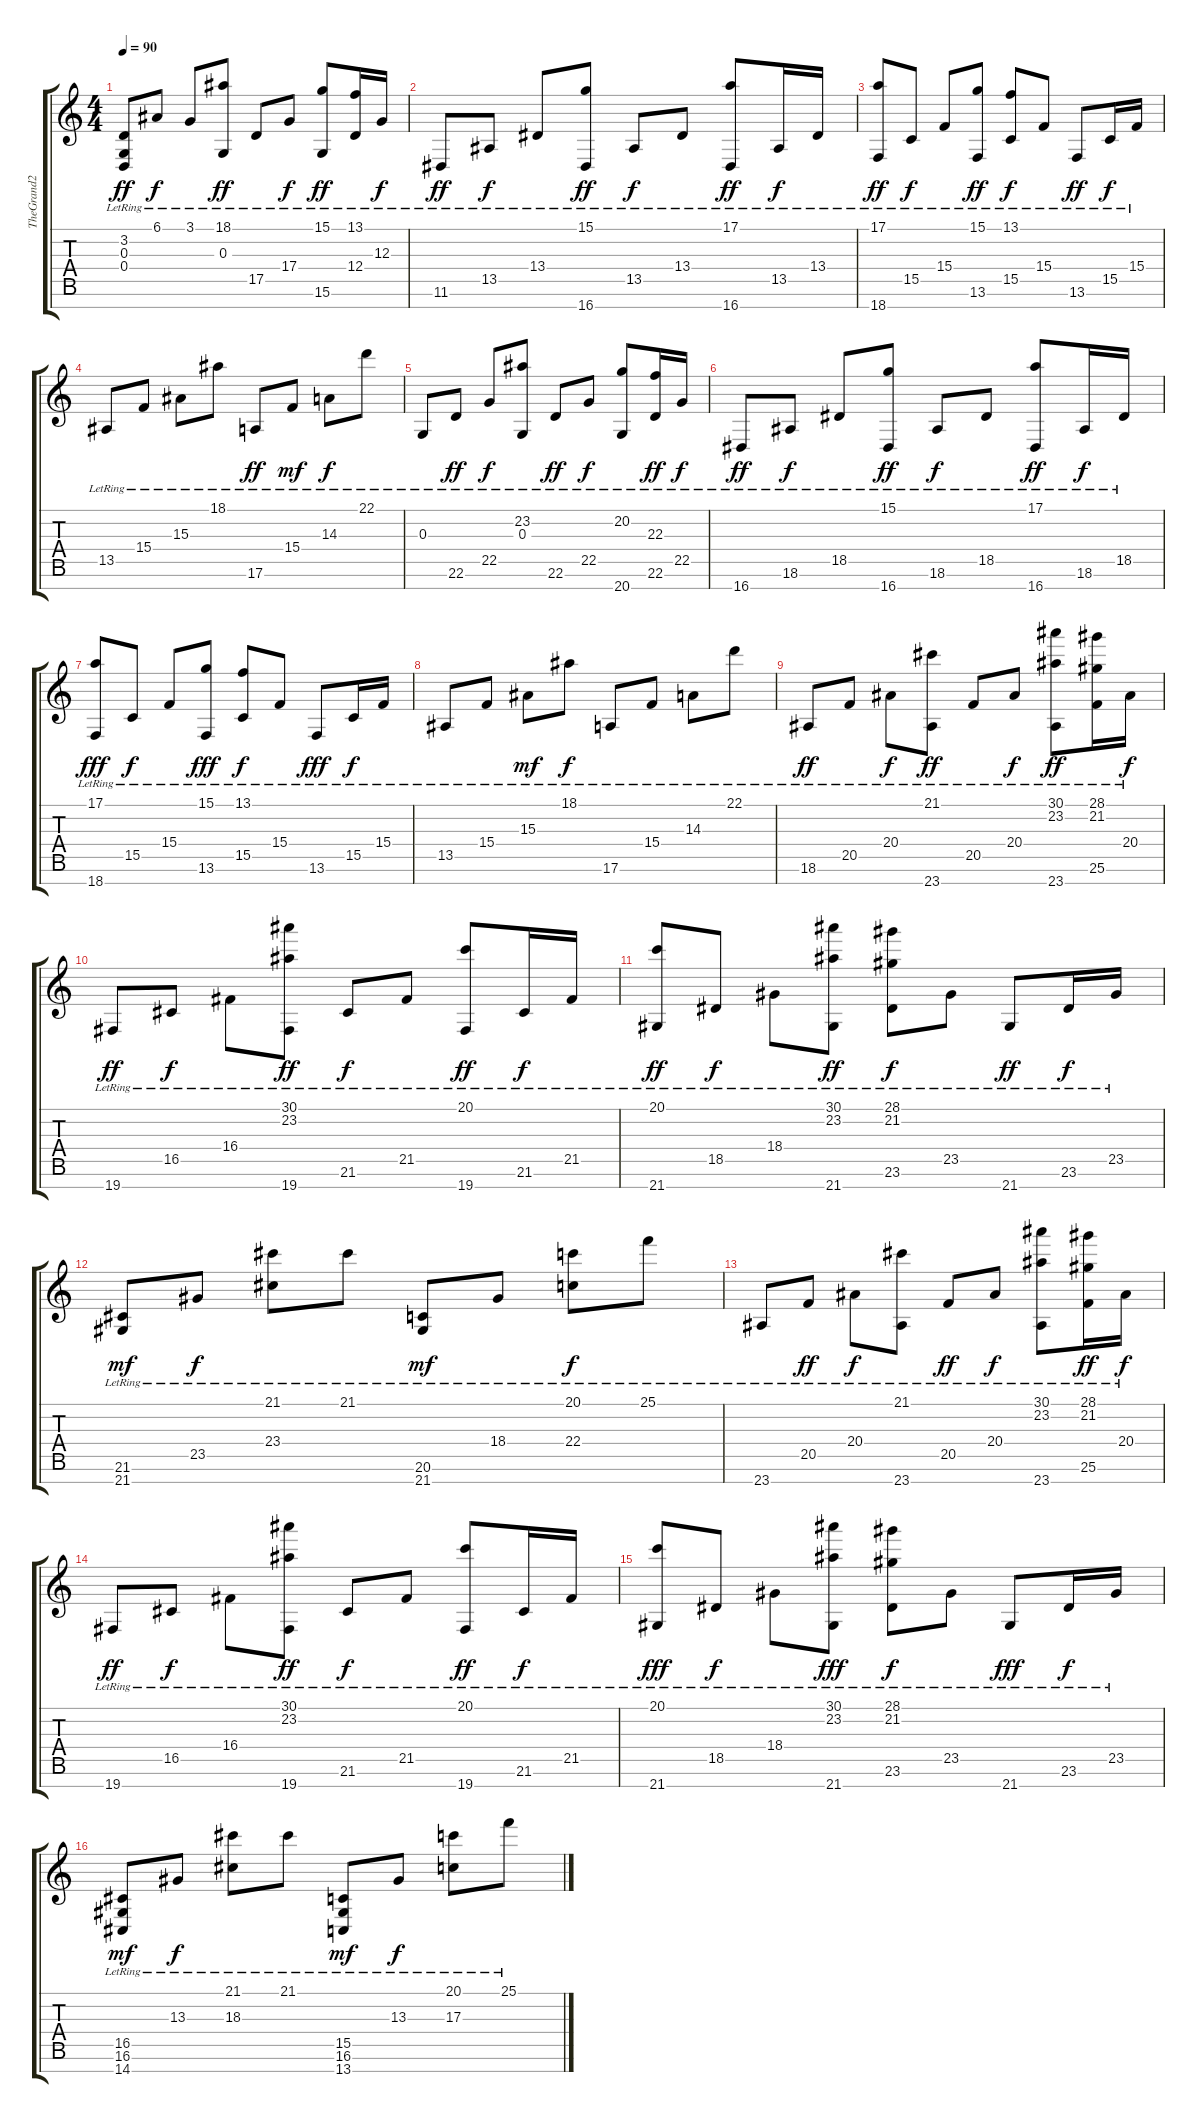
\track ("TheGrand2 03" "TheGrand2 ") {instrument electricgrandpiano}
\staff {score tabs}
\tuning (E4 B3 G3 D3 A2 E2 B1) {hide}
\ts (4 4)
\tempo 90
\clef g2
\ks c
(3.2{lr} 0.3{lr} 0.4{lr}).8{dy ff} 6.1{lr}.8{dy f} 3.1{lr}.8 (18.1{lr} 0.3{lr}).8{dy ff} 17.5{lr}.8 17.4{lr}.8{dy f} (15.1{lr} 15.6{lr}).8{dy ff} (13.1{lr} 12.4{lr}).16 12.3{lr}.16{dy f} |
11.6{lr}.8{dy ff} 13.5{lr}.8{dy f} 13.4{lr}.8 (15.1{lr} 16.7{lr}).8{dy ff} 13.5{lr}.8{dy f} 13.4{lr}.8 (17.1{lr} 16.7{lr}).8{dy ff} 13.5{lr}.16{dy f} 13.4{lr}.16 |
(17.1{lr} 18.7{lr}).8{dy ff} 15.5{lr}.8{dy f} 15.4{lr}.8 (15.1{lr} 13.6{lr}).8{dy ff} (13.1{lr} 15.5{lr}).8{dy f} 15.4{lr}.8 13.6{lr}.8{dy ff} 15.5{lr}.16{dy f} 15.4{lr}.16 |
13.5{lr}.8 15.4{lr}.8 15.3{lr}.8 18.1{lr}.8 17.6{lr}.8{dy ff} 15.4{lr}.8{dy mf} 14.3{lr}.8{dy f} 22.1{lr}.8 |
0.3{lr}.8 22.6{lr}.8{dy ff} 22.5{lr}.8{dy f} (23.2{lr} 0.3{lr}).8 22.6{lr}.8{dy ff} 22.5{lr}.8{dy f} (20.2{lr} 20.7{lr}).8 (22.3{lr} 22.6{lr}).16{dy ff} 22.5{lr}.16{dy f} |
16.7{lr}.8{dy ff} 18.6{lr}.8{dy f} 18.5{lr}.8 (15.1{lr} 16.7{lr}).8{dy ff} 18.6{lr}.8{dy f} 18.5{lr}.8 (17.1{lr} 16.7{lr}).8{dy ff} 18.6{lr}.16{dy f} 18.5{lr}.16 |
(17.1{lr} 18.7{lr}).8{dy fff} 15.5{lr}.8{dy f} 15.4{lr}.8 (15.1{lr} 13.6{lr}).8{dy fff} (13.1{lr} 15.5{lr}).8{dy f} 15.4{lr}.8 13.6{lr}.8{dy fff} 15.5{lr}.16{dy f} 15.4{lr}.16 |
13.5{lr}.8 15.4{lr}.8 15.3{lr}.8{dy mf} 18.1{lr}.8{dy f} 17.6{lr}.8 15.4{lr}.8 14.3{lr}.8 22.1{lr}.8 |
18.6{lr}.8{dy ff} 20.5{lr}.8 20.4{lr}.8{dy f} (21.1{lr} 23.7{lr}).8{dy ff} 20.5{lr}.8 20.4{lr}.8{dy f} (30.1{lr} 23.2{lr} 23.7{lr}).8{dy ff} (28.1{lr} 21.2{lr} 25.6{lr}).16 20.4{lr}.16{dy f} |
19.7{lr}.8{dy ff} 16.5{lr}.8{dy f} 16.4{lr}.8 (30.1{lr} 23.2{lr} 19.7{lr}).8{dy ff} 21.6{lr}.8{dy f} 21.5{lr}.8 (20.1{lr} 19.7{lr}).8{dy ff} 21.6{lr}.16{dy f} 21.5{lr}.16 |
(20.1{lr} 21.7{lr}).8{dy ff} 18.5{lr}.8{dy f} 18.4{lr}.8 (30.1{lr} 23.2{lr} 21.7{lr}).8{dy ff} (28.1{lr} 21.2{lr} 23.6{lr}).8{dy f} 23.5{lr}.8 21.7{lr}.8{dy ff} 23.6{lr}.16{dy f} 23.5{lr}.16 |
(21.6{lr} 21.7{lr}).8{dy mf} 23.5{lr}.8{dy f} (21.1{lr} 23.4{lr}).8 21.1{lr}.8 (20.6{lr} 21.7{lr}).8{dy mf} 18.4{lr}.8 (20.1{lr} 22.4{lr}).8{dy f} 25.1{lr}.8 |
23.7{lr}.8 20.5{lr}.8{dy ff} 20.4{lr}.8{dy f} (21.1{lr} 23.7{lr}).8 20.5{lr}.8{dy ff} 20.4{lr}.8{dy f} (30.1{lr} 23.2{lr} 23.7{lr}).8 (28.1{lr} 21.2{lr} 25.6{lr}).16{dy ff} 20.4{lr}.16{dy f} |
19.7{lr}.8{dy ff} 16.5{lr}.8{dy f} 16.4{lr}.8 (30.1{lr} 23.2{lr} 19.7{lr}).8{dy ff} 21.6{lr}.8{dy f} 21.5{lr}.8 (20.1{lr} 19.7{lr}).8{dy ff} 21.6{lr}.16{dy f} 21.5{lr}.16 |
(20.1{lr} 21.7{lr}).8{dy fff} 18.5{lr}.8{dy f} 18.4{lr}.8 (30.1{lr} 23.2{lr} 21.7{lr}).8{dy fff} (28.1{lr} 21.2{lr} 23.6{lr}).8{dy f} 23.5{lr}.8 21.7{lr}.8{dy fff} 23.6{lr}.16{dy f} 23.5{lr}.16 |
(16.5{lr} 16.6{lr} 14.7{lr}).8{dy mf} 13.3{lr}.8{dy f} (21.1{lr} 18.3{lr}).8 21.1{lr}.8 (15.5{lr} 16.6{lr} 13.7{lr}).8{dy mf} 13.3{lr}.8{dy f} (20.1{lr} 17.3{lr}).8 25.1{lr}.8
